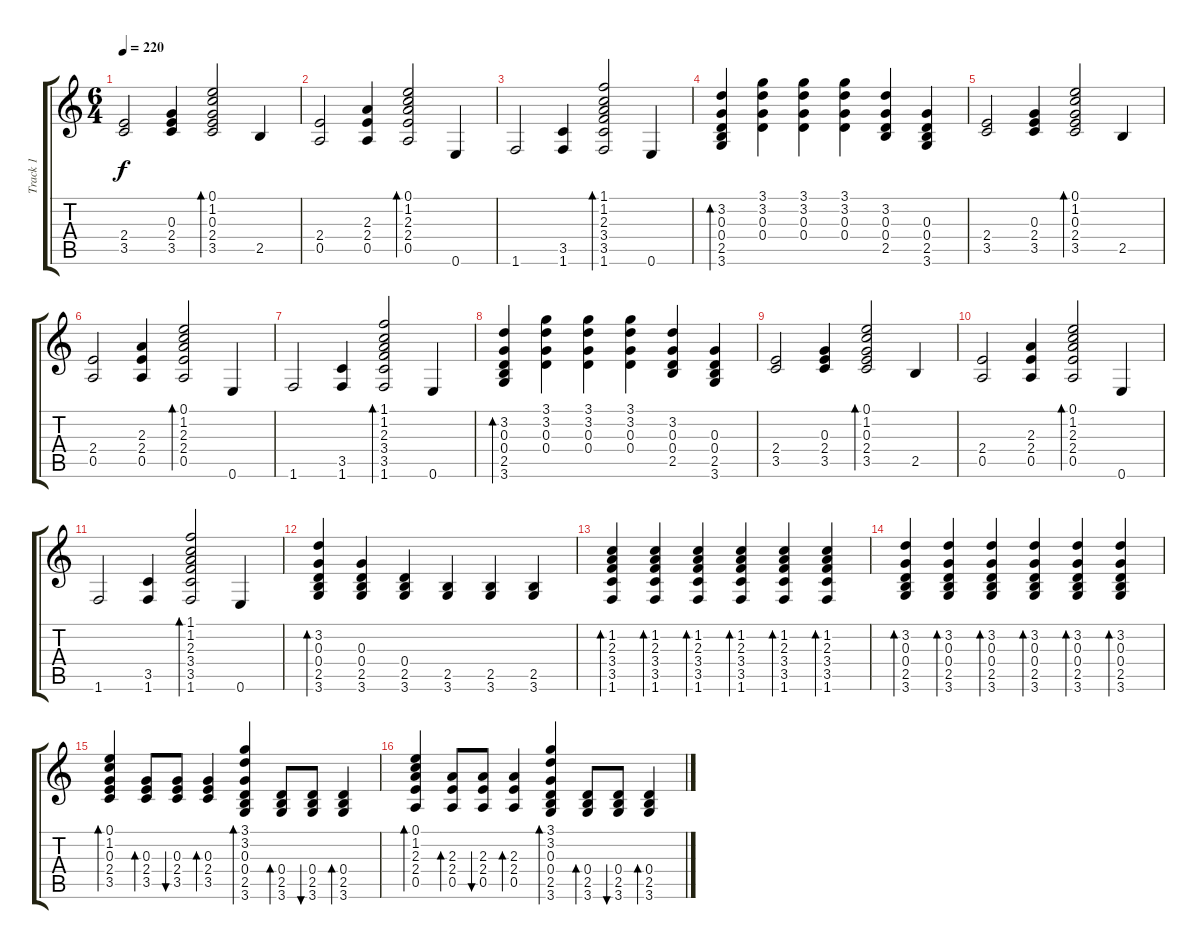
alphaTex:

\track ("Track 1" "Track 1") {instrument acousticguitarsteel}
\staff {score tabs}
\tuning (E4 B3 G3 D3 A2 E2) {hide}
\ts (6 4)
\tempo 220
\clef g2
\ks c
(2.4 3.5).2{dy f} (0.3 2.4 3.5).4 (0.1 1.2 0.3 2.4 3.5).2{bd 240} 2.5.4 |
(2.4 0.5).2 (2.3 2.4 0.5).4 (0.1 1.2 2.3 2.4 0.5).2{bd 240} 0.6.4 |
1.6.2 (3.5 1.6).4 (1.1 1.2 2.3 3.4 3.5 1.6).2{bd 240} 0.6.4 |
(3.2 0.3 0.4 2.5 3.6).4{bd 240} (3.1 3.2 0.3 0.4).4 (3.1 3.2 0.3 0.4).4 (3.1 3.2 0.3 0.4).4 (3.2 0.3 0.4 2.5).4 (0.3 0.4 2.5 3.6).4 |
(2.4 3.5).2 (0.3 2.4 3.5).4 (0.1 1.2 0.3 2.4 3.5).2{bd 240} 2.5.4 |
(2.4 0.5).2 (2.3 2.4 0.5).4 (0.1 1.2 2.3 2.4 0.5).2{bd 240} 0.6.4 |
1.6.2 (3.5 1.6).4 (1.1 1.2 2.3 3.4 3.5 1.6).2{bd 240} 0.6.4 |
(3.2 0.3 0.4 2.5 3.6).4{bd 240} (3.1 3.2 0.3 0.4).4 (3.1 3.2 0.3 0.4).4 (3.1 3.2 0.3 0.4).4 (3.2 0.3 0.4 2.5).4 (0.3 0.4 2.5 3.6).4 |
(2.4 3.5).2 (0.3 2.4 3.5).4 (0.1 1.2 0.3 2.4 3.5).2{bd 240} 2.5.4 |
(2.4 0.5).2 (2.3 2.4 0.5).4 (0.1 1.2 2.3 2.4 0.5).2{bd 240} 0.6.4 |
1.6.2 (3.5 1.6).4 (1.1 1.2 2.3 3.4 3.5 1.6).2{bd 240} 0.6.4 |
(3.2 0.3 0.4 2.5 3.6).4{bd 240} (0.3 0.4 2.5 3.6).4 (0.4 2.5 3.6).4 (2.5 3.6).4 (2.5 3.6).4 (2.5 3.6).4 |
(1.2 2.3 3.4 3.5 1.6).4{bd 120} (1.2 2.3 3.4 3.5 1.6).4{bd 120} (1.2 2.3 3.4 3.5 1.6).4{bd 120} (1.2 2.3 3.4 3.5 1.6).4{bd 120} (1.2 2.3 3.4 3.5 1.6).4{bd 120} (1.2 2.3 3.4 3.5 1.6).4{bd 120} |
(3.2 0.3 0.4 2.5 3.6).4{bd 120} (3.2 0.3 0.4 2.5 3.6).4{bd 120} (3.2 0.3 0.4 2.5 3.6).4{bd 120} (3.2 0.3 0.4 2.5 3.6).4{bd 120} (3.2 0.3 0.4 2.5 3.6).4{bd 120} (3.2 0.3 0.4 2.5 3.6).4{bd 120} |
(0.1 1.2 0.3 2.4 3.5).4{bd 120} (0.3 2.4 3.5).8{bd 120} (0.3 2.4 3.5).8{bu 120} (0.3 2.4 3.5).4{bd 120} (3.1 3.2 0.3 0.4 2.5 3.6).4{bd 120} (0.4 2.5 3.6).8{bd 120} (0.4 2.5 3.6).8{bu 120} (0.4 2.5 3.6).4{bd 120} |
(0.1 1.2 2.3 2.4 0.5).4{bd 120} (2.3 2.4 0.5).8{bd 120} (2.3 2.4 0.5).8{bu 120} (2.3 2.4 0.5).4{bd 120} (3.1 3.2 0.3 0.4 2.5 3.6).4{bd 120} (0.4 2.5 3.6).8{bd 120} (0.4 2.5 3.6).8{bu 120} (0.4 2.5 3.6).4{bd 120}
